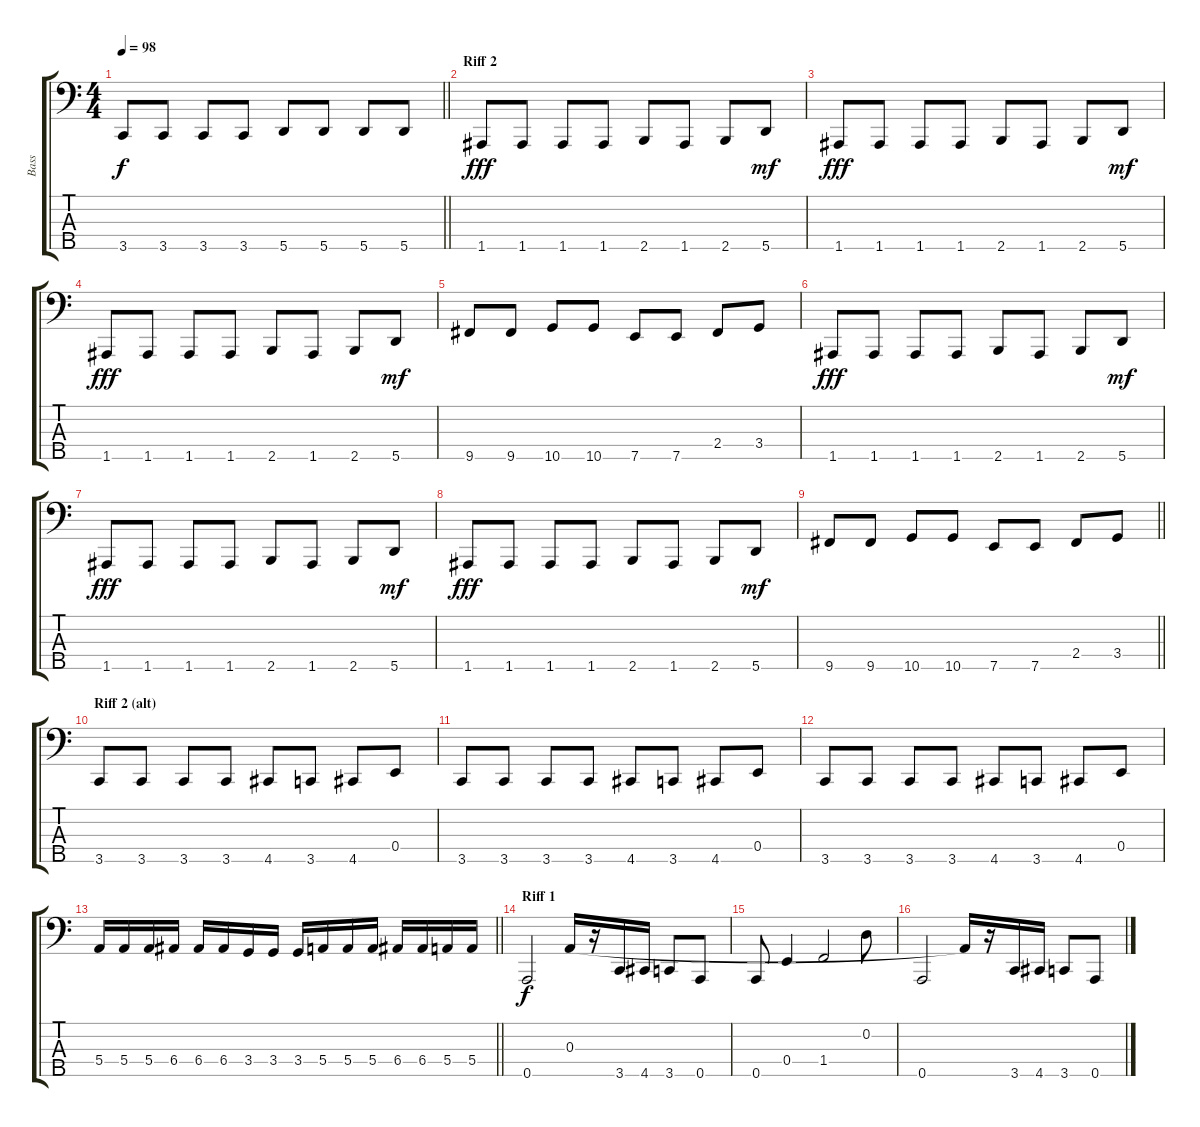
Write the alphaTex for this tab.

\track ("Bass" "Bass") {instrument electricbasspick}
\staff {score tabs}
\tuning (G2 D2 A1 E1 A0) {hide}
\ts (4 4)
\tempo 98
\clef f4
\barLineRight lightlight
\ks c
3.5.8{dy f} 3.5.8 3.5.8 3.5.8 5.5.8 5.5.8 5.5.8 5.5.8 |
\section ("" "Riff 2")
1.5.8{dy fff} 1.5.8 1.5.8 1.5.8 2.5.8 1.5.8 2.5.8 5.5.8{dy mf} |
1.5.8{dy fff} 1.5.8 1.5.8 1.5.8 2.5.8 1.5.8 2.5.8 5.5.8{dy mf} |
1.5.8{dy fff} 1.5.8 1.5.8 1.5.8 2.5.8 1.5.8 2.5.8 5.5.8{dy mf} |
9.5.8 9.5.8 10.5.8 10.5.8 7.5.8 7.5.8 2.4.8 3.4.8 |
1.5.8{dy fff} 1.5.8 1.5.8 1.5.8 2.5.8 1.5.8 2.5.8 5.5.8{dy mf} |
1.5.8{dy fff} 1.5.8 1.5.8 1.5.8 2.5.8 1.5.8 2.5.8 5.5.8{dy mf} |
1.5.8{dy fff} 1.5.8 1.5.8 1.5.8 2.5.8 1.5.8 2.5.8 5.5.8{dy mf} |
\barLineRight lightlight
9.5.8 9.5.8 10.5.8 10.5.8 7.5.8 7.5.8 2.4.8 3.4.8 |
\section ("" "Riff 2 (alt)")
3.5.8 3.5.8 3.5.8 3.5.8 4.5.8 3.5.8 4.5.8 0.4.8 |
3.5.8 3.5.8 3.5.8 3.5.8 4.5.8 3.5.8 4.5.8 0.4.8 |
3.5.8 3.5.8 3.5.8 3.5.8 4.5.8 3.5.8 4.5.8 0.4.8 |
\barLineRight lightlight
5.4.16 5.4.16 5.4.16 6.4.16 6.4.16 6.4.16 3.4.16 3.4.16 3.4.16 5.4.16 5.4.16 5.4.16 6.4.16 6.4.16 5.4.16 5.4.16 |
\section ("" "Riff 1")
0.5.2{dy f} 0.3.16 r.16 3.5.16 4.5.16 3.5.8 0.5.8 |
0.5.8 0.4.4 1.4.2 0.2.8 |
0.5.2 0.3{t}.16 r.16 3.5.16 4.5.16 3.5.8 0.5.8
